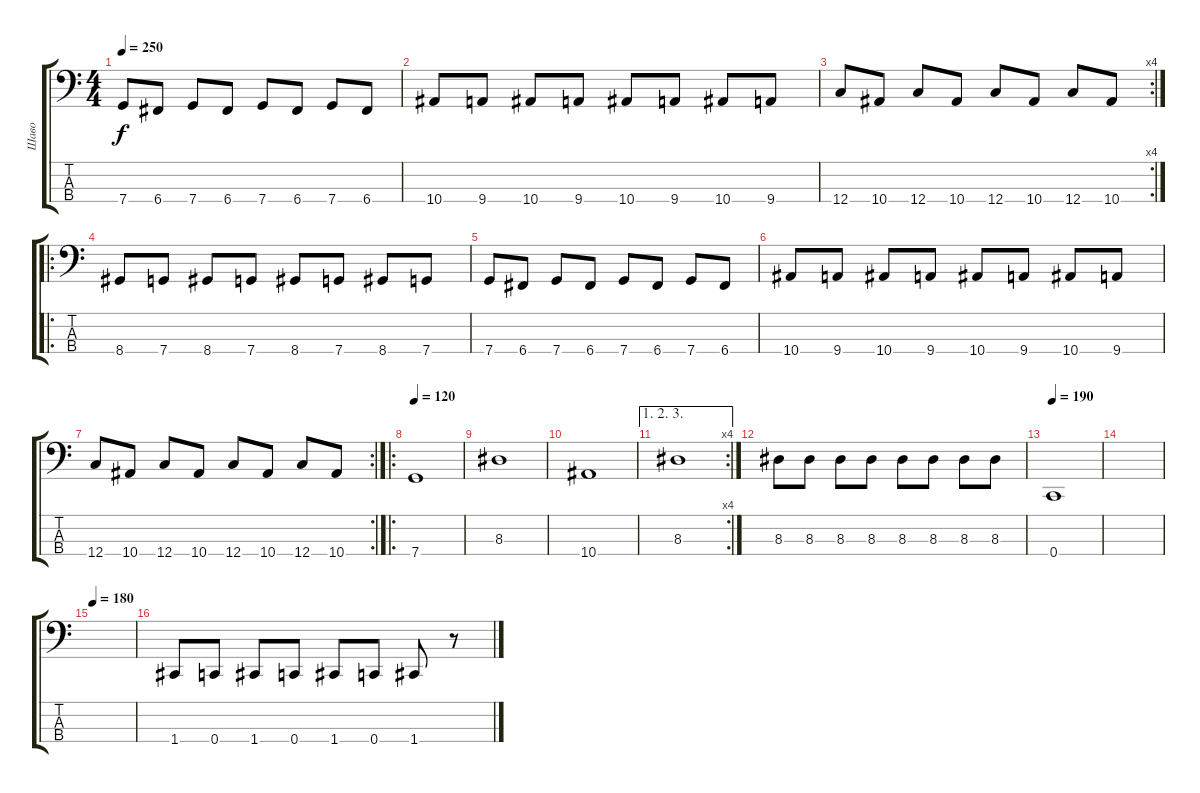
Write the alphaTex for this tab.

\track ("Шаво" "Шаво") {instrument electricbassfinger}
\staff {score tabs}
\tuning (F2 C2 G1 C1) {hide}
\ts (4 4)
\tempo 250
\clef f4
\ks c
7.4.8{dy f} 6.4.8 7.4.8 6.4.8 7.4.8 6.4.8 7.4.8 6.4.8 |
10.4.8 9.4.8 10.4.8 9.4.8 10.4.8 9.4.8 10.4.8 9.4.8 |
\rc 4
12.4.8 10.4.8 12.4.8 10.4.8 12.4.8 10.4.8 12.4.8 10.4.8 |
\ro
8.4.8 7.4.8 8.4.8 7.4.8 8.4.8 7.4.8 8.4.8 7.4.8 |
7.4.8 6.4.8 7.4.8 6.4.8 7.4.8 6.4.8 7.4.8 6.4.8 |
10.4.8 9.4.8 10.4.8 9.4.8 10.4.8 9.4.8 10.4.8 9.4.8 |
\rc 2
12.4.8 10.4.8 12.4.8 10.4.8 12.4.8 10.4.8 12.4.8 10.4.8 |
\ro
\tempo 120
7.4.1 |
8.3.1 |
10.4.1 |
\ae (1 2 3)
\rc 4
8.3.1 |
8.3.8 8.3.8 8.3.8 8.3.8 8.3.8 8.3.8 8.3.8 8.3.8 |
\tempo 190
0.4.1 |
|
\tempo 180
|
1.4.8 0.4.8 1.4.8 0.4.8 1.4.8 0.4.8 1.4.8 r.8
